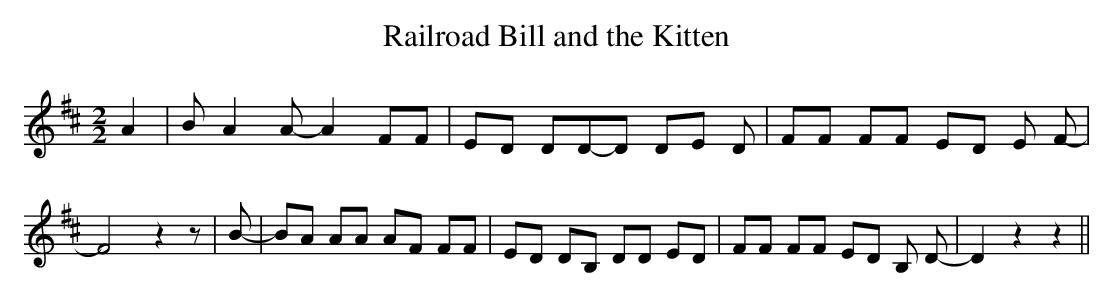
X:1
T:Railroad Bill and the Kitten
M:2/2
L:1/8
K:D
 A2| B A2 A- A2 FF| ED DD-D DE D| FF FF ED E F-| F4 z2 z| B-| BA AA AF FF|\
 ED DB, DD ED| FF FF ED B, D-| D2 z2 z2||
